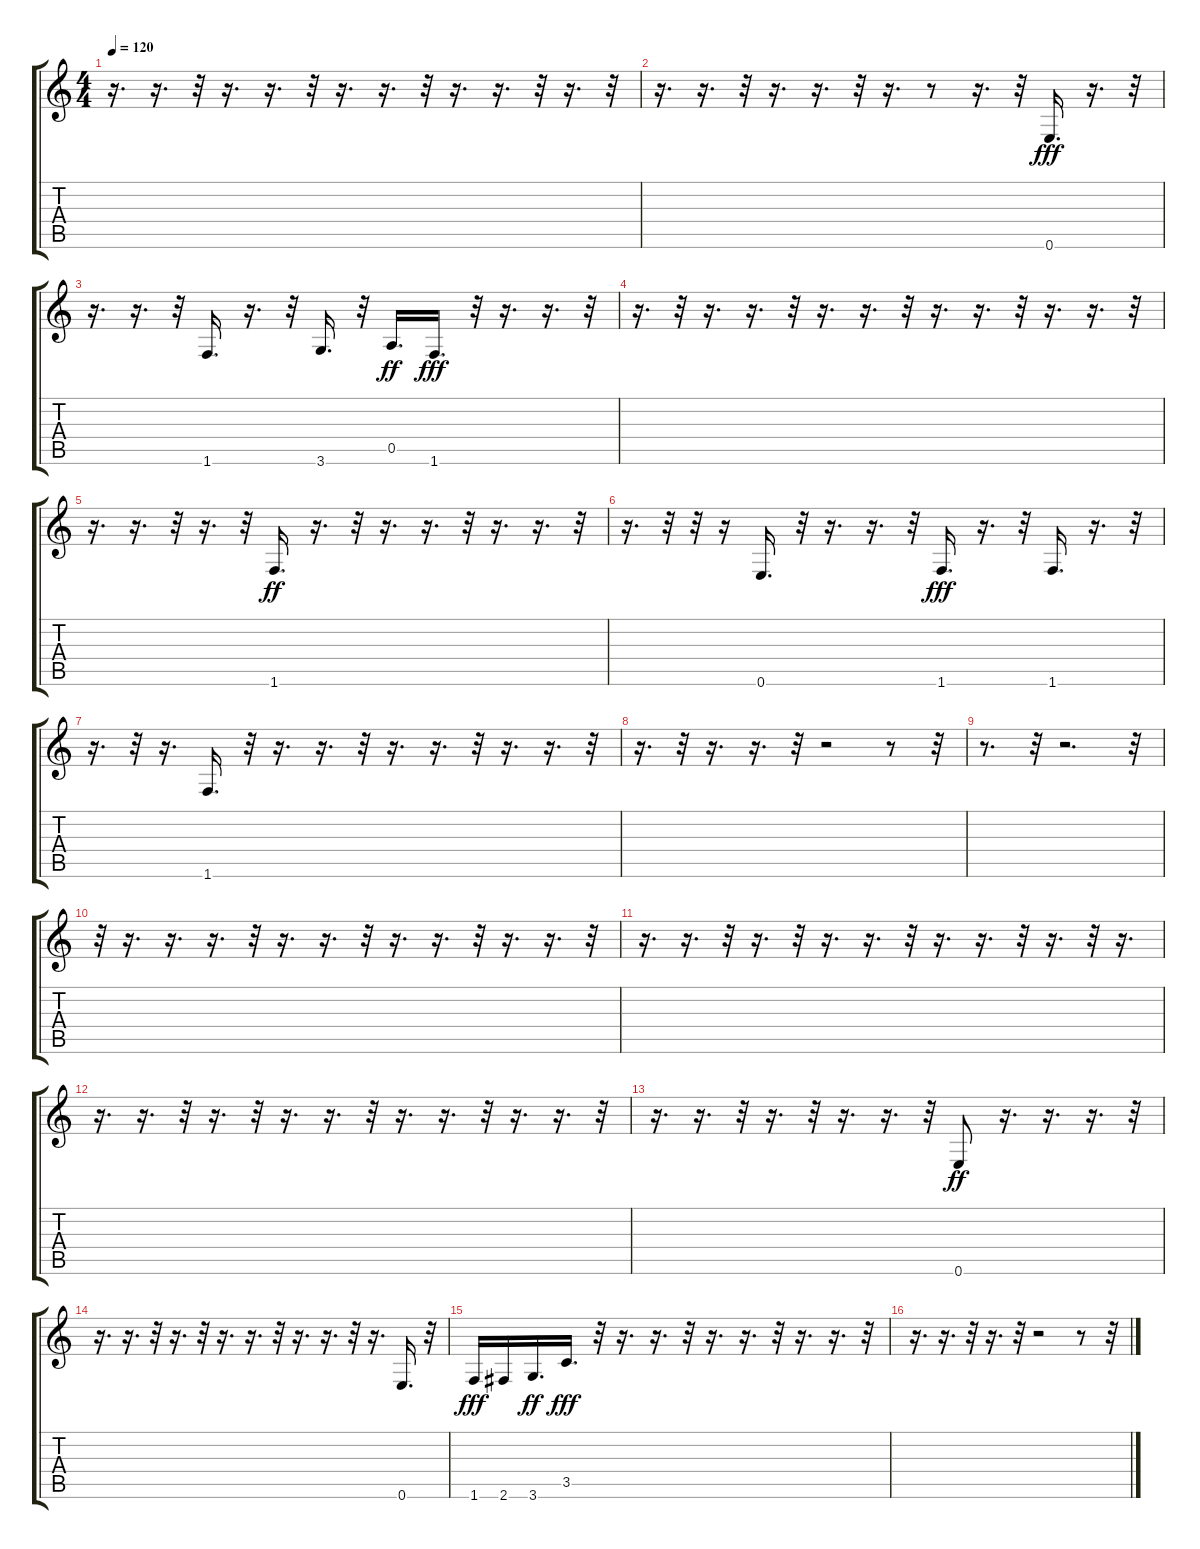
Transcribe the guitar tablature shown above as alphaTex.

\track "" {instrument synthbass2}
\staff {score tabs}
\tuning (E4 B3 G3 D3 A2 E2) {hide}
\ts (4 4)
\tempo 120
\clef g2
\ks c
r.16{d dy ff} r.16{d} r.32 r.16{d} r.16{d} r.32 r.16{d} r.16{d} r.32 r.16{d} r.16{d} r.32 r.16{d} r.32 |
r.16{d} r.16{d} r.32 r.16{d} r.16{d} r.32 r.16{d} r.8 r.16{d} r.32 0.6.16{d dy fff} r.16{d} r.32 |
r.16{d} r.16{d} r.32 1.6.16{d} r.16{d} r.32 3.6.16{d} r.32 0.5.16{d dy ff} 1.6.16{d dy fff} r.32 r.16{d} r.16{d} r.32 |
r.16{d} r.32 r.16{d} r.16{d} r.32 r.16{d} r.16{d} r.32 r.16{d} r.16{d} r.32 r.16{d} r.16{d} r.32 |
r.16{d} r.16{d} r.32 r.16{d} r.32 1.6.16{d dy ff} r.16{d} r.32 r.16{d} r.16{d} r.32 r.16{d} r.16{d} r.32 |
r.16{d} r.32 r.32 r.16 0.6.16{d} r.32 r.16{d} r.16{d} r.32 1.6.16{d dy fff} r.16{d} r.32 1.6.16{d} r.16{d} r.32 |
r.16{d} r.32 r.16{d} 1.6.16{d} r.32 r.16{d} r.16{d} r.32 r.16{d} r.16{d} r.32 r.16{d} r.16{d} r.32 |
r.16{d} r.32 r.16{d} r.16{d} r.32 r.2 r.8 r.32 |
r.8{d} r.32 r.2{d} r.32 |
r.32 r.16{d} r.16{d} r.16{d} r.32 r.16{d} r.16{d} r.32 r.16{d} r.16{d} r.32 r.16{d} r.16{d} r.32 |
r.16{d} r.16{d} r.32 r.16{d} r.32 r.16{d} r.16{d} r.32 r.16{d} r.16{d} r.32 r.16{d} r.32 r.16{d} |
r.16{d} r.16{d} r.32 r.16{d} r.32 r.16{d} r.16{d} r.32 r.16{d} r.16{d} r.32 r.16{d} r.16{d} r.32 |
r.16{d} r.16{d} r.32 r.16{d} r.32 r.16{d} r.16{d} r.32 0.6.8{dy ff} r.16{d} r.16{d} r.16{d} r.32 |
r.16{d} r.16{d} r.32 r.16{d} r.32 r.16{d} r.16{d} r.32 r.16{d} r.16{d} r.32 r.16{d} 0.6.16{d} r.32 |
1.6.16{dy fff} 2.6.16 3.6.16{d dy ff} 3.5.16{d dy fff} r.32 r.16{d} r.16{d} r.32 r.16{d} r.16{d} r.32 r.16{d} r.16{d} r.32 |
r.16{d} r.16{d} r.32 r.16{d} r.32 r.2 r.8 r.32
